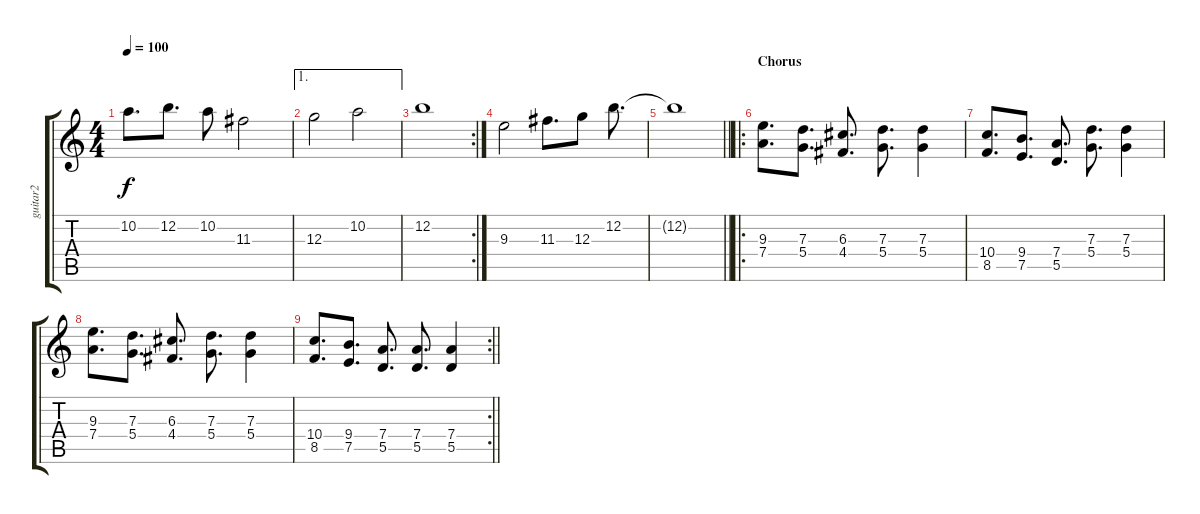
\track ("guitar2" "guitar2") {instrument overdrivenguitar}
\staff {score tabs}
\tuning (E4 B3 G3 D3 A2 E2) {hide}
\ts (4 4)
\tempo 100
\clef g2
\ks c
10.2.8{d dy f} 12.2.8{d} 10.2.8 11.3.2 |
\ae 1
12.3.2 10.2.2 |
\rc 2
12.2.1 |
9.3.2 11.3.8{d} 12.3.8 12.2.8{d} |
\barLineRight lightlight
12.2{t}.1 |
\ro
\section ("" "Chorus")
(9.3 7.4).8{d} (7.3 5.4).8{d} (6.3 4.4).8{d} (7.3 5.4).8{d} (7.3 5.4).4 |
(10.4 8.5).8{d} (9.4 7.5).8{d} (7.4 5.5).8{d} (7.3 5.4).8{d} (7.3 5.4).4 |
(9.3 7.4).8{d} (7.3 5.4).8{d} (6.3 4.4).8{d} (7.3 5.4).8{d} (7.3 5.4).4 |
\rc 2
\barLineRight lightlight
(10.4 8.5).8{d} (9.4 7.5).8{d} (7.4 5.5).8{d} (7.4 5.5).8{d} (7.4 5.5).4
